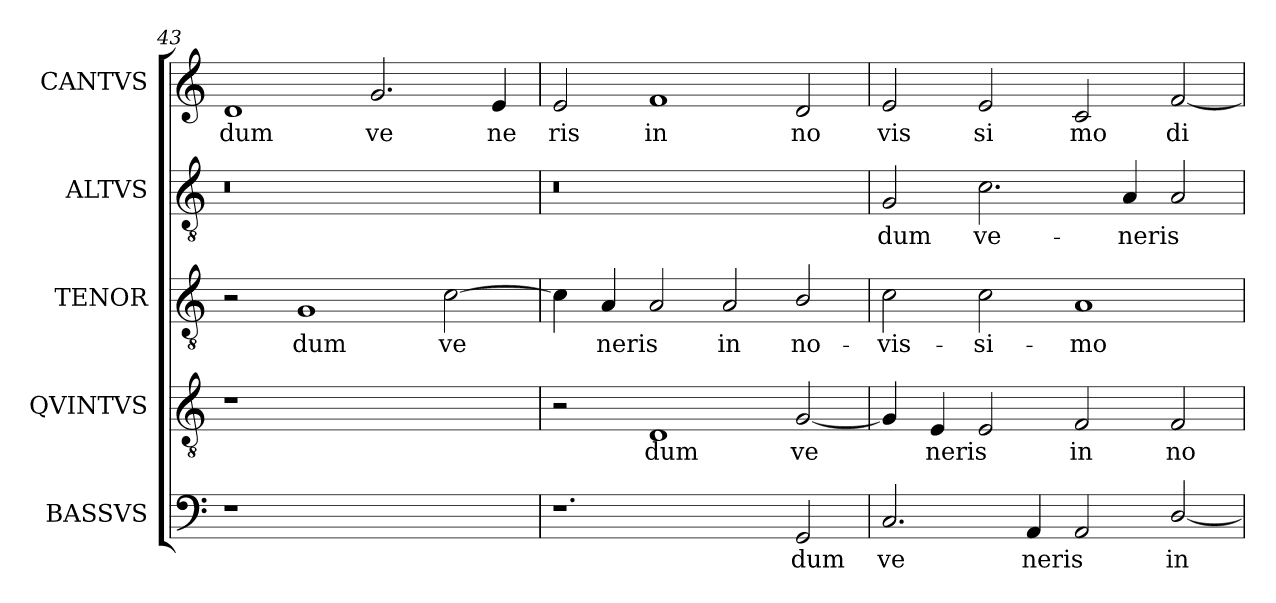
**kern	**text	**kern	**text	**kern	**text	**kern	**text	**kern	**text
*part5	*part5	*part4	*part4	*part3	*part3	*part2	*part2	*part1	*part1
*staff5	*staff5	*staff4	*staff4	*staff3	*staff3	*staff2	*staff2	*staff1	*staff1
*I"BASSVS	*	*I"QVINTVS	*	*I"TENOR	*	*I"ALTVS	*	*I"CANTVS	*
*clefF4	*	*clefGv2	*	*clefGv2	*	*clefGv2	*	*clefG2	*
*k[]	*	*k[]	*	*k[]	*	*k[]	*	*k[]	*
*C:	*	*C:	*	*C:	*	*C:	*	*C:	*
=43	=43	=43	=43	=43	=43	=43	=43	=43	=43
!	!	!	!	!	!	!	!	!	!LO:LY:a:cj
1r	.	1r	.	2r	.	0r	.	1d	dum
!	!	!	!	!	!LO:LY:b:cj	!	!	!	!
.	.	.	.	1G	dum	.	.	.	.
!	!	!	!	!	!	!	!	!	!LO:LY:a:cj
1ryy	.	1ryy	.	.	.	.	.	2.g/	ve
!	!	!	!	!	!LO:LY:b:cj	!	!	!	!
.	.	.	.	[>2c\	ve-	.	.	.	.
!	!	!	!	!	!	!	!	!	!LO:LY:a:cj
.	.	.	.	.	.	.	.	4e/	ne
=44	=44	=44	=44	=44	=44	=44	=44	=44	=44
!	!	!	!	!	!LO:LY:b:cj	!	!	!	!LO:LY:a:cj
1.r	.	2r	.	4c\]	--	0r	.	2e/	ris
!	!	!	!	!	!LO:LY:b:cj	!	!	!	!
.	.	.	.	4A/	-neris	.	.	.	.
!	!	!	!LO:LY:b:cj	!	!LO:LY:b:cj	!	!	!	!LO:LY:a:cj
.	.	1D	dum	2A/	.	.	.	1f	in
!	!	!	!	!	!LO:LY:b:cj	!	!	!	!
.	.	.	.	2A/	in	.	.	.	.
!	!LO:LY:b:cj	!	!LO:LY:b:cj	!	!LO:LY:b:cj	!	!	!	!LO:LY:a:cj
2GG/	dum	[<2G/	ve-	2B/	no-	.	.	2d/	no
=45	=45	=45	=45	=45	=45	=45	=45	=45	=45
!	!LO:LY:b:cj	!	!LO:LY:b:cj	!	!LO:LY:b:cj	!	!LO:LY:b:cj	!	!LO:LY:a:cj
2.C/	ve	4G/]	--	2c\	-vis-	2G/	dum	2e/	vis
!	!	!	!LO:LY:b:cj	!	!	!	!	!	!
.	.	4E/	-neris	.	.	.	.	.	.
!	!	!	!LO:LY:b:cj	!	!LO:LY:b:cj	!	!LO:LY:b:cj	!	!LO:LY:a:cj
.	.	2E/	.	2c\	-si-	2.c\	ve-	2e/	si
!	!LO:LY:b:cj	!	!	!	!	!	!	!	!
4AA/	neris	.	.	.	.	.	.	.	.
!	!LO:LY:b:cj	!	!LO:LY:b:cj	!	!LO:LY:b:cj	!	!	!	!LO:LY:a:cj
2AA/	.	2F/	in	1A	-mo	.	.	2c/	mo
!	!	!	!	!	!	!	!LO:LY:b:cj	!	!
.	.	.	.	.	.	4A/	-neris	.	.
!	!LO:LY:b:cj	!	!LO:LY:b:cj	!	!	!	!LO:LY:b:cj	!	!LO:LY:a:cj
[<2D/	in	2F/	no-	.	.	2A/	.	[<2f/	di
=	=	=	=	=	=	=	=	=	=
*-	*-	*-	*-	*-	*-	*-	*-	*-	*-
